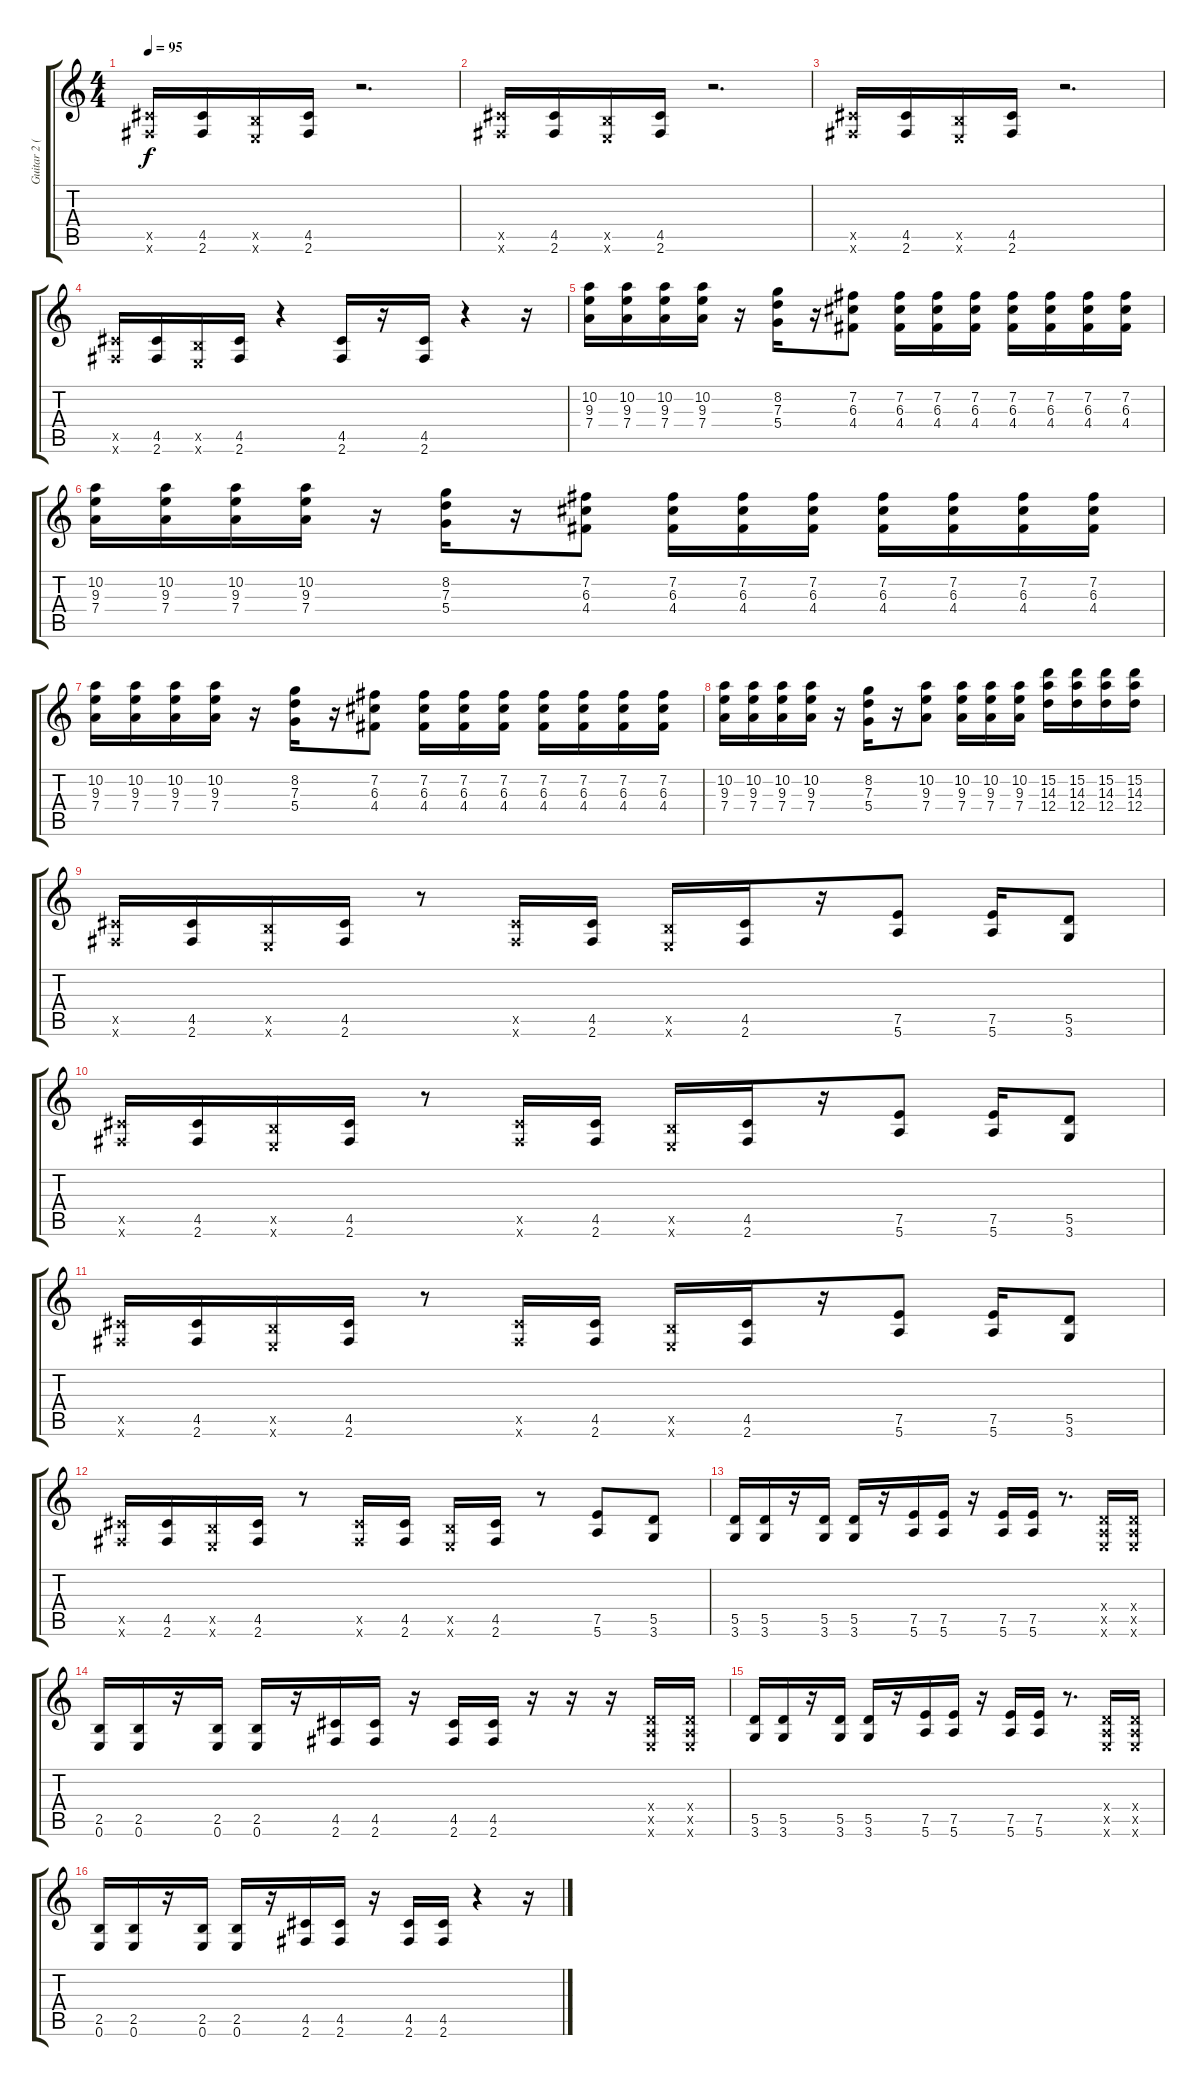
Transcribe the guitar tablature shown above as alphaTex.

\track ("Guitar 2 (Right)" "Guitar 2 (") {instrument overdrivenguitar}
\staff {score tabs}
\tuning (E4 B3 G3 D3 A2 E2) {hide}
\ts (4 4)
\tempo 95
\clef g2
\ks c
(4.5{x} 2.6{x}).16{dy f} (4.5 2.6).16 (2.5{x} 0.6{x}).16 (4.5 2.6).16 r.2{d} |
(4.5{x} 2.6{x}).16 (4.5 2.6).16 (2.5{x} 0.6{x}).16 (4.5 2.6).16 r.2{d} |
(4.5{x} 2.6{x}).16 (4.5 2.6).16 (2.5{x} 0.6{x}).16 (4.5 2.6).16 r.2{d} |
(4.5{x} 2.6{x}).16 (4.5 2.6).16 (2.5{x} 0.6{x}).16 (4.5 2.6).16 r.4 (4.5 2.6).16 r.16 (4.5 2.6).16 r.4 r.16 |
(10.2 9.3 7.4).16 (10.2 9.3 7.4).16 (10.2 9.3 7.4).16 (10.2 9.3 7.4).16 r.16 (8.2 7.3 5.4).16 r.16 (7.2 6.3 4.4).8 (7.2 6.3 4.4).16 (7.2 6.3 4.4).16 (7.2 6.3 4.4).16 (7.2 6.3 4.4).16 (7.2 6.3 4.4).16 (7.2 6.3 4.4).16 (7.2 6.3 4.4).16 |
(10.2 9.3 7.4).16 (10.2 9.3 7.4).16 (10.2 9.3 7.4).16 (10.2 9.3 7.4).16 r.16 (8.2 7.3 5.4).16 r.16 (7.2 6.3 4.4).8 (7.2 6.3 4.4).16 (7.2 6.3 4.4).16 (7.2 6.3 4.4).16 (7.2 6.3 4.4).16 (7.2 6.3 4.4).16 (7.2 6.3 4.4).16 (7.2 6.3 4.4).16 |
(10.2 9.3 7.4).16 (10.2 9.3 7.4).16 (10.2 9.3 7.4).16 (10.2 9.3 7.4).16 r.16 (8.2 7.3 5.4).16 r.16 (7.2 6.3 4.4).8 (7.2 6.3 4.4).16 (7.2 6.3 4.4).16 (7.2 6.3 4.4).16 (7.2 6.3 4.4).16 (7.2 6.3 4.4).16 (7.2 6.3 4.4).16 (7.2 6.3 4.4).16 |
(10.2 9.3 7.4).16 (10.2 9.3 7.4).16 (10.2 9.3 7.4).16 (10.2 9.3 7.4).16 r.16 (8.2 7.3 5.4).16 r.16 (10.2 9.3 7.4).8 (10.2 9.3 7.4).16 (10.2 9.3 7.4).16 (10.2 9.3 7.4).16 (15.2 14.3 12.4).16 (15.2 14.3 12.4).16 (15.2 14.3 12.4).16 (15.2 14.3 12.4).16 |
(4.5{x} 2.6{x}).16 (4.5 2.6).16 (2.5{x} 0.6{x}).16 (4.5 2.6).16 r.8 (4.5{x} 2.6{x}).16 (4.5 2.6).16 (2.5{x} 0.6{x}).16 (4.5 2.6).16 r.16 (7.5 5.6).8 (7.5 5.6).16 (5.5 3.6).8 |
(4.5{x} 2.6{x}).16 (4.5 2.6).16 (2.5{x} 0.6{x}).16 (4.5 2.6).16 r.8 (4.5{x} 2.6{x}).16 (4.5 2.6).16 (2.5{x} 0.6{x}).16 (4.5 2.6).16 r.16 (7.5 5.6).8 (7.5 5.6).16 (5.5 3.6).8 |
(4.5{x} 2.6{x}).16 (4.5 2.6).16 (2.5{x} 0.6{x}).16 (4.5 2.6).16 r.8 (4.5{x} 2.6{x}).16 (4.5 2.6).16 (2.5{x} 0.6{x}).16 (4.5 2.6).16 r.16 (7.5 5.6).8 (7.5 5.6).16 (5.5 3.6).8 |
(4.5{x} 2.6{x}).16 (4.5 2.6).16 (2.5{x} 0.6{x}).16 (4.5 2.6).16 r.8 (4.5{x} 2.6{x}).16 (4.5 2.6).16 (2.5{x} 0.6{x}).16 (4.5 2.6).16 r.8 (7.5 5.6).8 (5.5 3.6).8 |
(5.5 3.6).16 (5.5 3.6).16 r.16 (5.5 3.6).16 (5.5 3.6).16 r.16 (7.5 5.6).16 (7.5 5.6).16 r.16 (7.5 5.6).16 (7.5 5.6).16 r.8{d} (0.4{x} 0.5{x} 0.6{x}).16 (0.4{x} 0.5{x} 0.6{x}).16 |
(2.5 0.6).16 (2.5 0.6).16 r.16 (2.5 0.6).16 (2.5 0.6).16 r.16 (4.5 2.6).16 (4.5 2.6).16 r.16 (4.5 2.6).16 (4.5 2.6).16 r.16 r.16 r.16 (0.4{x} 0.5{x} 0.6{x}).16 (0.4{x} 0.5{x} 0.6{x}).16 |
(5.5 3.6).16 (5.5 3.6).16 r.16 (5.5 3.6).16 (5.5 3.6).16 r.16 (7.5 5.6).16 (7.5 5.6).16 r.16 (7.5 5.6).16 (7.5 5.6).16 r.8{d} (0.4{x} 0.5{x} 0.6{x}).16 (0.4{x} 0.5{x} 0.6{x}).16 |
(2.5 0.6).16 (2.5 0.6).16 r.16 (2.5 0.6).16 (2.5 0.6).16 r.16 (4.5 2.6).16 (4.5 2.6).16 r.16 (4.5 2.6).16 (4.5 2.6).16 r.4 r.16
